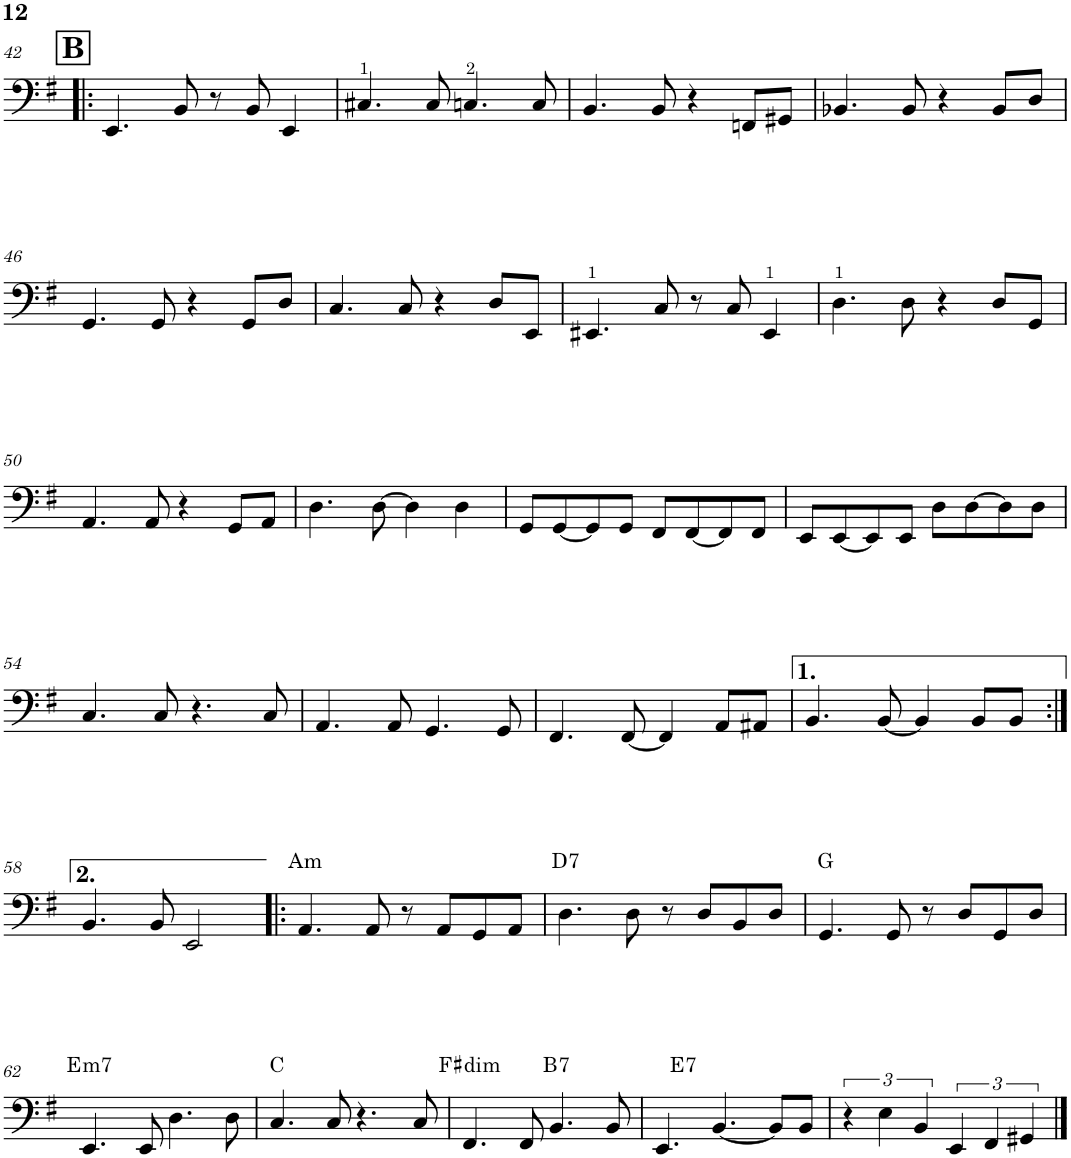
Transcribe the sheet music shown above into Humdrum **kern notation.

**kern	**harte
*part1	*part1
*staff1	*
*I"Acoustic Bass	*
*I'Bass	*
!!LO:PB:g=z
*clefF4	*
*Trd7c12	*
*k[f#]	*
*M4/4	*
!!LO:REH:place=s1:a:B:cj:fs=14:t=B
=42!|:	=42!|:
4.EE/	.
8BB/	.
8r	.
8BB/	.
4EE/	.
=43	=43
4.C#X/	.
8C#/	.
4.Cn/	.
8C/	.
=44	=44
4.BB/	.
8BB/	.
4r	.
8FFn/L	.
8GG#X/J	.
=45	=45
4.BB-X/	.
8BB-/	.
4r	.
8BB-/L	.
8D/J	.
!!LO:LB:g=z
=46	=46
4.GG/	.
8GG/	.
4r	.
8GG/L	.
8D/J	.
=47	=47
4.C/	.
8C/	.
4r	.
8D/L	.
8EE/J	.
=48	=48
4.EE#X/	.
8C/	.
8r	.
8C/	.
4EE#/	.
=49	=49
4.D\	.
8D\	.
4r	.
8D/L	.
8GG/J	.
!!LO:LB:g=z
=50	=50
4.AA/	.
8AA/	.
4r	.
8GG/L	.
8AA/J	.
=51	=51
4.D\	.
[8D\	.
4D\]	.
4D\	.
=52	=52
8GG/L	.
[8GG/	.
8GG/]	.
8GG/J	.
8FF#/L	.
[8FF#/	.
8FF#/]	.
8FF#/J	.
=53	=53
8EE/L	.
[8EE/	.
8EE/]	.
8EE/J	.
8D\L	.
[8D\	.
8D\]	.
8D\J	.
!!LO:LB:g=z
=54	=54
4.C/	.
8C/	.
4.r	.
8C/	.
=55	=55
4.AA/	.
8AA/	.
4.GG/	.
8GG/	.
=56	=56
4.FF#/	.
[8FF#/	.
4FF#/]	.
8AA/L	.
8AA#X/J	.
=57	=57
4.BB/	.
[8BB/	.
4BB/]	.
8BB/L	.
8BB/J	.
!!LO:LB:g=z
=58:|!	=58:|!
4.BB/	.
8BB/	.
2EE/	.
=59!|:	=59!|:
!	!LO:H:kt=m
4.AA/	A:min
8AA/	.
8r	.
8AA/L	.
8GG/	.
8AA/J	.
=60	=60
!	!LO:H:kt=7
4.D\	D:7
8D\	.
8r	.
8D/L	.
8BB/	.
8D/J	.
=61	=61
4.GG/	G:maj
8GG/	.
8r	.
8D/L	.
8GG/	.
8D/J	.
!!LO:LB:g=z
=62	=62
!	!LO:H:kt=m7
4.EE/	E:min7
8EE/	.
4.D\	.
8D\	.
=63	=63
4.C/	C:maj
8C/	.
4.r	.
8C/	.
=64	=64
!	!LO:H:kt=dim
4.FF#/	F#:dim
8FF#/	.
!	!LO:H:kt=7
4.BB/	B:7
8BB/	.
=65	=65
!	!LO:H:kt=7
4.EE/	E:7
[4.BB/	.
8BB/L]	.
8BB/J	.
=66	=66
6r	.
6E\	.
6BB/	.
6EE/	.
6FF#/	.
6GG#X/	.
==	==
*-	*-
